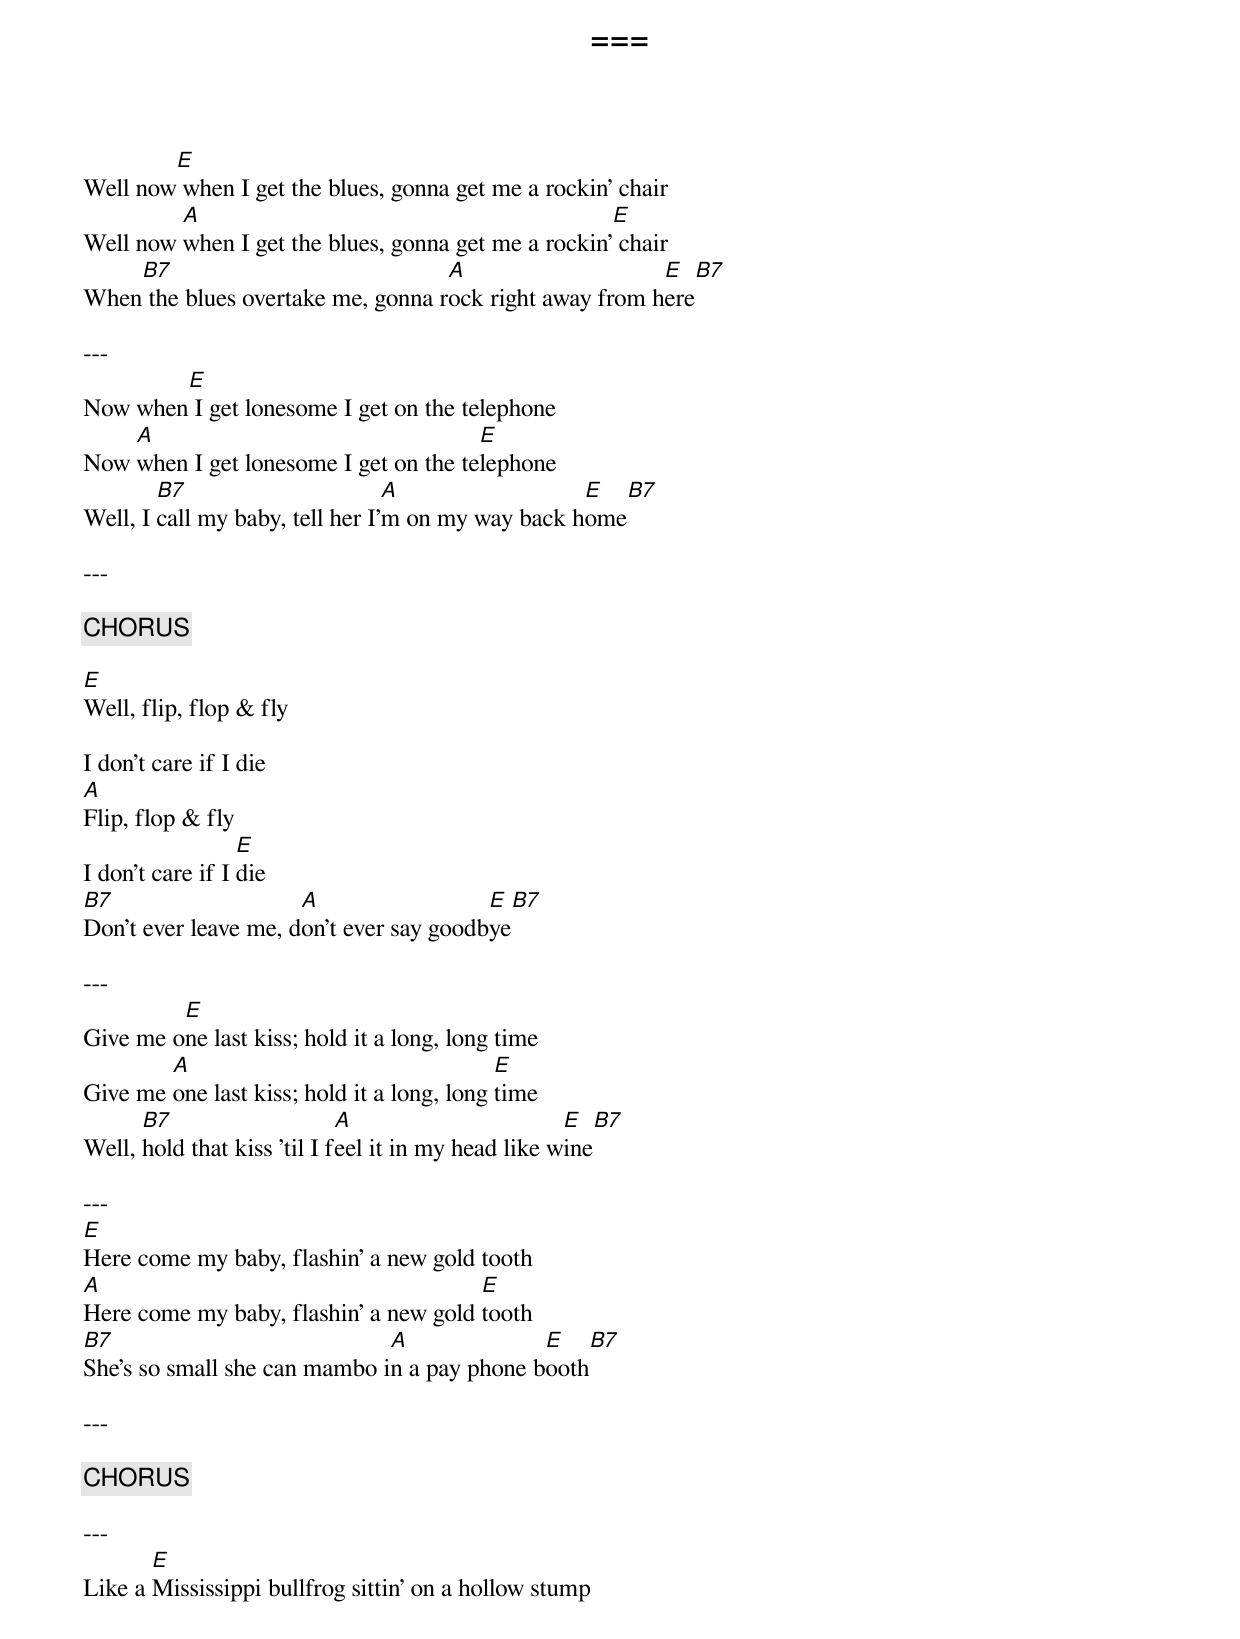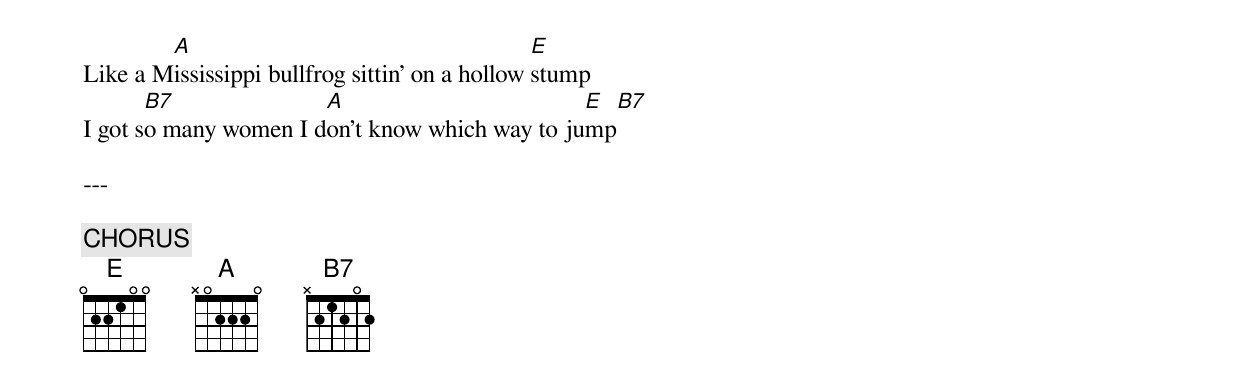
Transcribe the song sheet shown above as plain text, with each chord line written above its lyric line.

===


        E
Well now when I get the blues, gonna get me a rockin' chair
         A                                           E
Well now when I get the blues, gonna get me a rockin' chair
    B7                             A                    E        B7
When the blues overtake me, gonna rock right away from here

---
        E
Now when I get lonesome I get on the telephone
    A                                  E
Now when I get lonesome I get on the telephone
        B7                       A                 E              B7
Well, I call my baby, tell her I'm on my way back home

---

[CHORUS]

E
Well, flip, flop & fly

I don't care if I die
A
Flip, flop & fly
                  E
I don't care if I die
B7                    A                  E                       B7
Don't ever leave me, don't ever say goodbye

---
         E
Give me one last kiss; hold it a long, long time
        A                                   E
Give me one last kiss; hold it a long, long time
      B7                     A                       E            B7
Well, hold that kiss 'til I feel it in my head like wine

---
E
Here come my baby, flashin' a new gold tooth
A                                      E
Here come my baby, flashin' a new gold tooth
B7                            A              E                B7
She's so small she can mambo in a pay phone booth

---

[CHORUS]

---
       E
Like a Mississippi bullfrog sittin' on a hollow stump
        A                                       E
Like a Mississippi bullfrog sittin' on a hollow stump
       B7              A                        E           B7
I got so many women I don't know which way to jump

---

[CHORUS]
